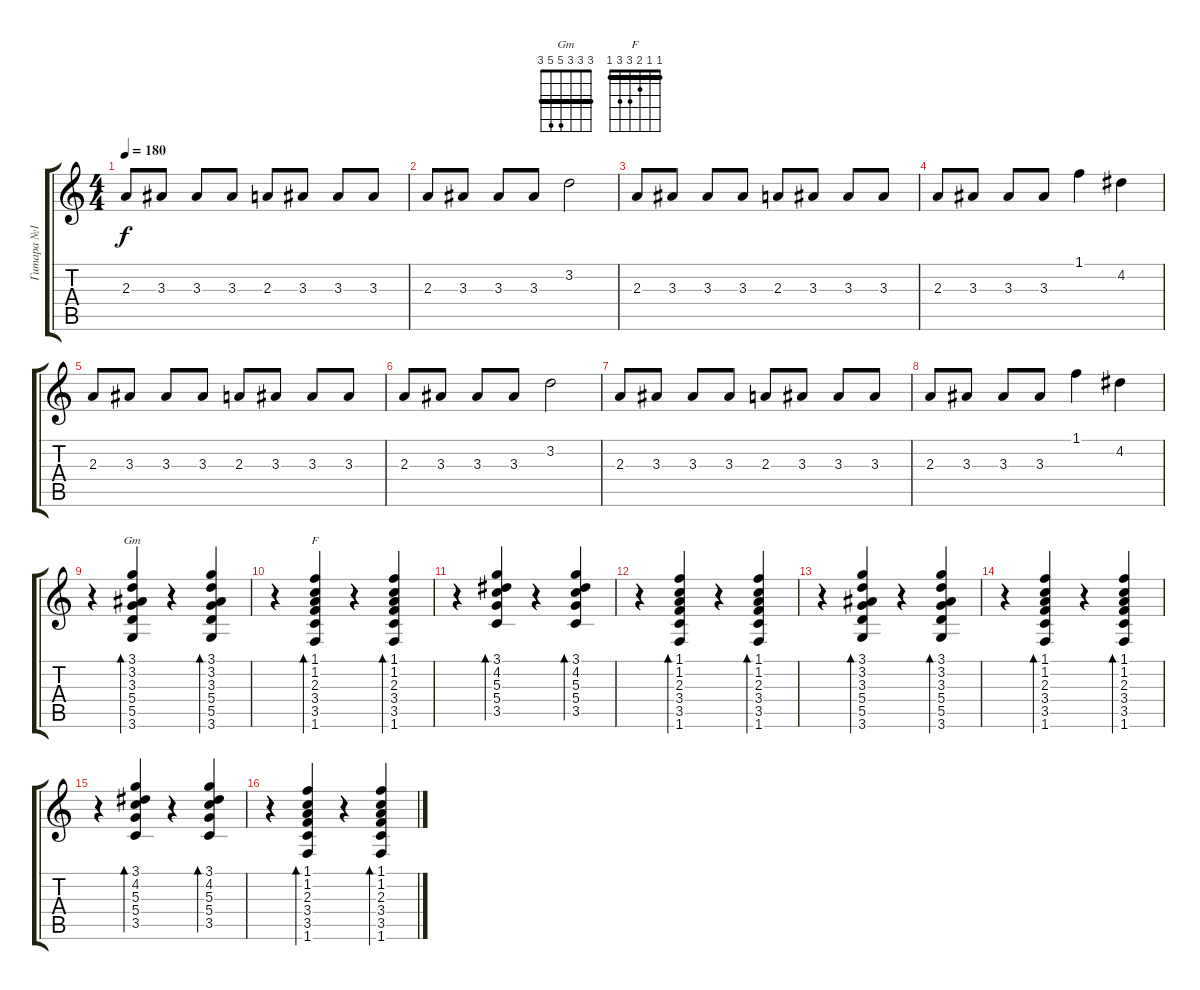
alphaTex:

\track ("Гитара №1" "Гитара №1") {instrument distortionguitar}
\staff {score tabs}
\tuning (E4 B3 G3 D3 A2 E2) {hide}
\chord ("Gm" 3 3 3 5 5 3) {barre 3}
\chord ("F" 1 1 2 3 3 1) {barre 1}
\ts (4 4)
\tempo 180
\clef g2
\ks c
2.3.8{dy f instrument distortionguitar} 3.3.8 3.3.8 3.3.8 2.3.8 3.3.8 3.3.8 3.3.8 |
2.3.8 3.3.8 3.3.8 3.3.8 3.2.2 |
2.3.8 3.3.8 3.3.8 3.3.8 2.3.8 3.3.8 3.3.8 3.3.8 |
2.3.8 3.3.8 3.3.8 3.3.8 1.1.4 4.2.4 |
2.3.8 3.3.8 3.3.8 3.3.8 2.3.8 3.3.8 3.3.8 3.3.8 |
2.3.8 3.3.8 3.3.8 3.3.8 3.2.2 |
2.3.8 3.3.8 3.3.8 3.3.8 2.3.8 3.3.8 3.3.8 3.3.8 |
2.3.8 3.3.8 3.3.8 3.3.8 1.1.4 4.2.4 |
r.4{instrument acousticguitarsteel} (3.1 3.2 3.3 5.4 5.5 3.6).4{bd 60 ch "Gm"} r.4 (3.1 3.2 3.3 5.4 5.5 3.6).4{bd 60} |
r.4{instrument acousticguitarsteel} (1.1 1.2 2.3 3.4 3.5 1.6).4{bd 60 ch "F"} r.4 (1.1 1.2 2.3 3.4 3.5 1.6).4{bd 60} |
r.4{instrument acousticguitarsteel} (3.1 4.2 5.3 5.4 3.5).4{bd 60} r.4 (3.1 4.2 5.3 5.4 3.5).4{bd 60} |
r.4{instrument acousticguitarsteel} (1.1 1.2 2.3 3.4 3.5 1.6).4{bd 60} r.4 (1.1 1.2 2.3 3.4 3.5 1.6).4{bd 60} |
r.4{instrument acousticguitarsteel} (3.1 3.2 3.3 5.4 5.5 3.6).4{bd 60} r.4 (3.1 3.2 3.3 5.4 5.5 3.6).4{bd 60} |
r.4{instrument acousticguitarsteel} (1.1 1.2 2.3 3.4 3.5 1.6).4{bd 60} r.4 (1.1 1.2 2.3 3.4 3.5 1.6).4{bd 60} |
r.4{instrument acousticguitarsteel} (3.1 4.2 5.3 5.4 3.5).4{bd 60} r.4 (3.1 4.2 5.3 5.4 3.5).4{bd 60} |
r.4{instrument acousticguitarsteel} (1.1 1.2 2.3 3.4 3.5 1.6).4{bd 60} r.4 (1.1 1.2 2.3 3.4 3.5 1.6).4{bd 60}
